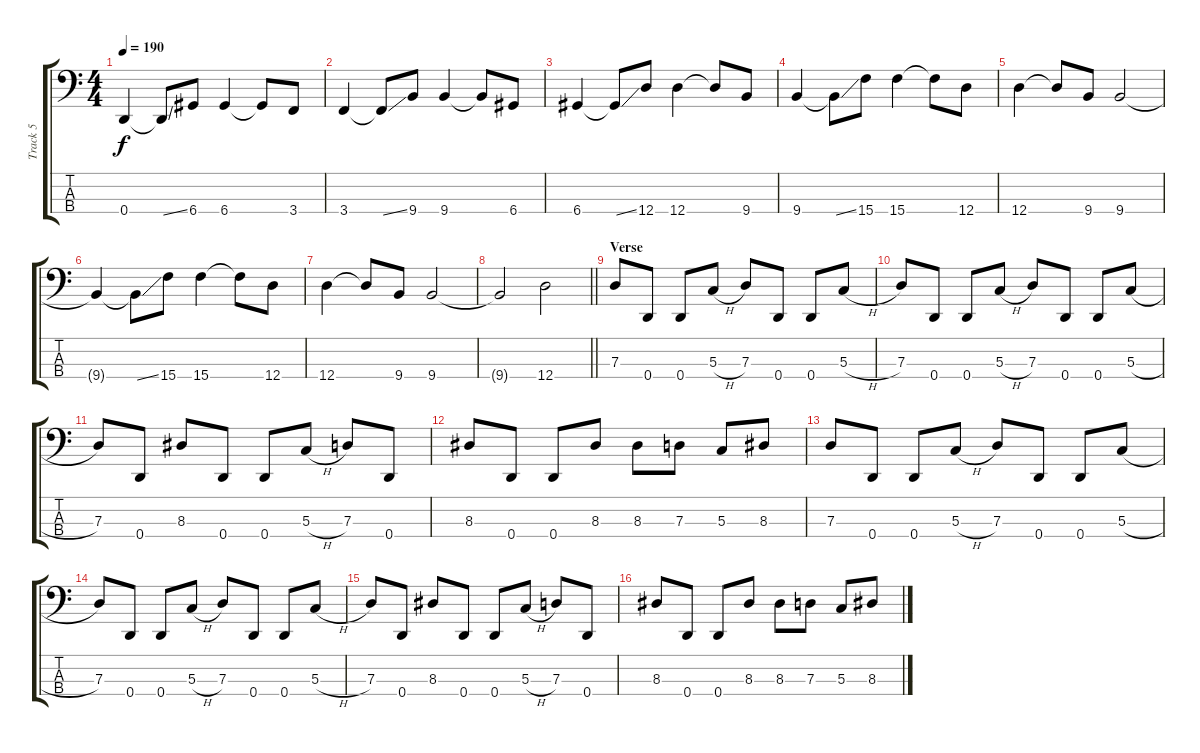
\track ("Track 5" "Track 5") {instrument electricbassfinger}
\staff {score tabs}
\tuning (F2 C2 G1 D1) {hide}
\ts (4 4)
\tempo 190
\clef f4
\ks c
0.4.4{dy f} 0.4{ss t}.8 6.4.8 6.4.4 6.4{t}.8 3.4.8 |
3.4.4 3.4{ss t}.8 9.4.8 9.4.4 9.4{t}.8 6.4.8 |
6.4.4 6.4{ss t}.8 12.4.8 12.4.4 12.4{t}.8 9.4.8 |
9.4.4 9.4{ss t}.8 15.4.8 15.4.4 15.4{t}.8 12.4.8 |
12.4.4 12.4{t}.8 9.4.8 9.4.2 |
9.4{t}.4 9.4{ss t}.8 15.4.8 15.4.4 15.4{t}.8 12.4.8 |
12.4.4 12.4{t}.8 9.4.8 9.4.2 |
\barLineRight lightlight
9.4{t}.2 12.4.2 |
\section ("" "Verse")
7.3.8 0.4.8 0.4.8 5.3{h}.8 7.3.8 0.4.8 0.4.8 5.3{h}.8 |
7.3.8 0.4.8 0.4.8 5.3{h}.8 7.3.8 0.4.8 0.4.8 5.3{h}.8 |
7.3.8 0.4.8 8.3.8 0.4.8 0.4.8 5.3{h}.8 7.3.8 0.4.8 |
8.3.8 0.4.8 0.4.8 8.3.8 8.3.8 7.3.8 5.3.8 8.3.8 |
7.3.8 0.4.8 0.4.8 5.3{h}.8 7.3.8 0.4.8 0.4.8 5.3{h}.8 |
7.3.8 0.4.8 0.4.8 5.3{h}.8 7.3.8 0.4.8 0.4.8 5.3{h}.8 |
7.3.8 0.4.8 8.3.8 0.4.8 0.4.8 5.3{h}.8 7.3.8 0.4.8 |
8.3.8 0.4.8 0.4.8 8.3.8 8.3.8 7.3.8 5.3.8 8.3.8
